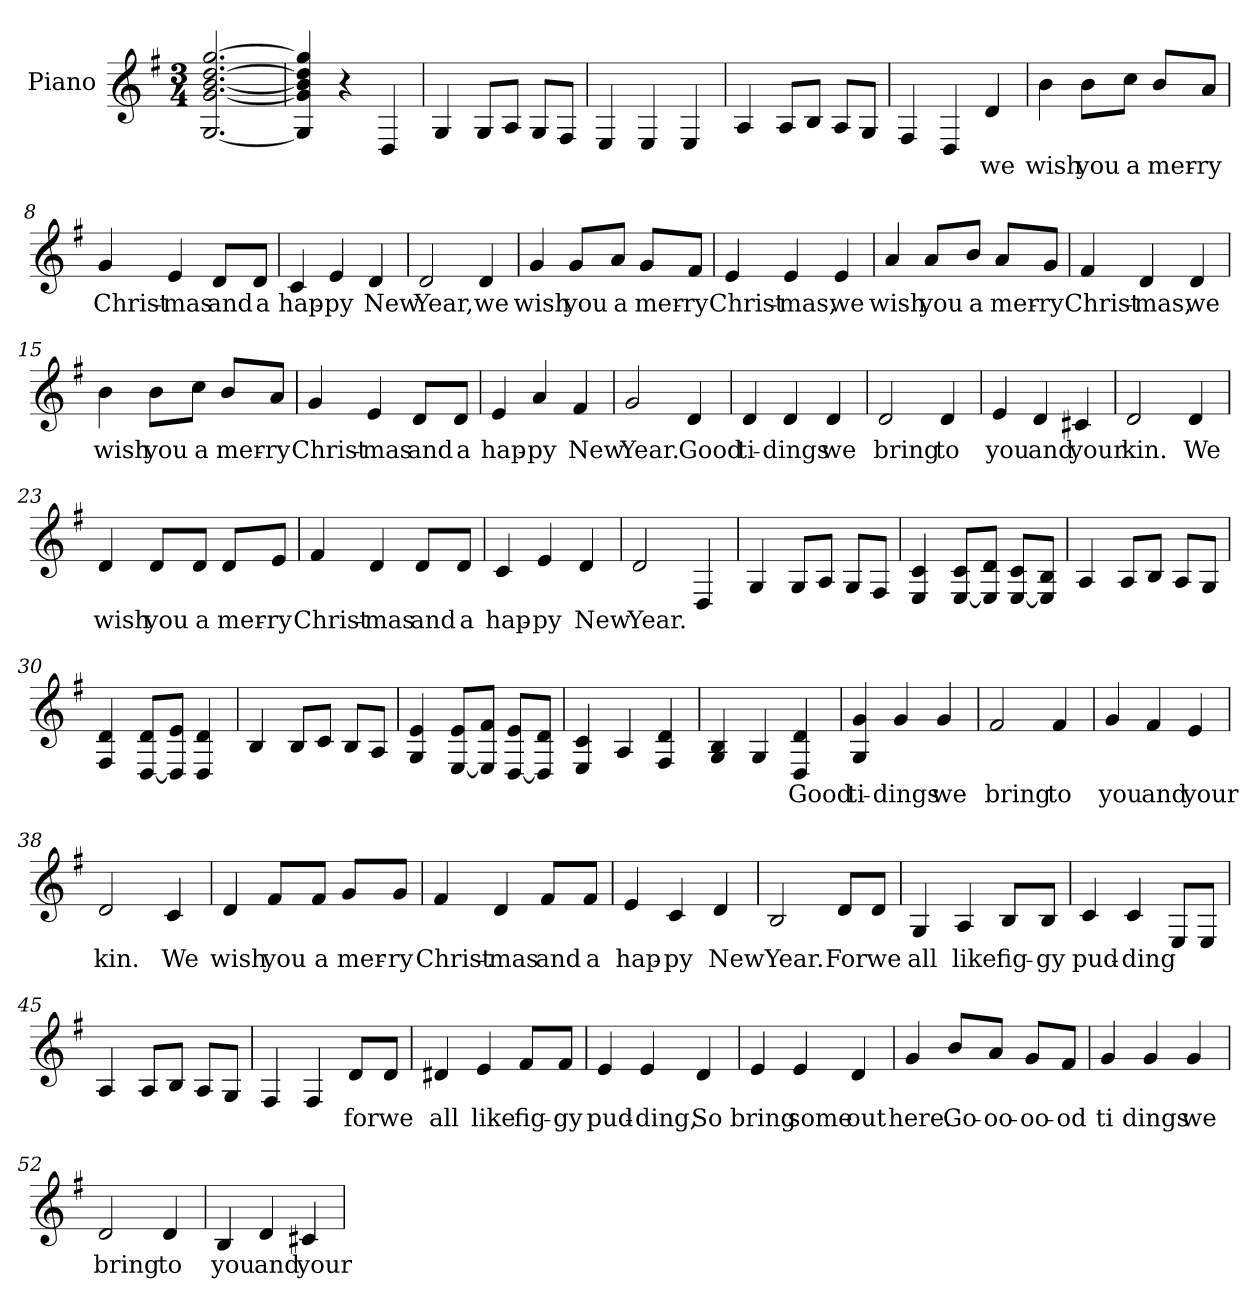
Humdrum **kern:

**kern	**text
*part1	*part1
*staff1	*staff1
*I"Piano	*
*I'Pno.	*
*clefG2	*
*k[f#]	*
*M3/4	*
=1	=1
[2.G/ [2.g/ [2.b/ [2.dd/ [2.gg/	.
=2	=2
4G/] 4g/] 4b/] 4dd/] 4gg/]	.
4r	.
4D/	.
=3	=3
4G/	.
8G/L	.
8A/J	.
8G/L	.
8F#/J	.
=4	=4
4E/	.
4E/	.
4E/	.
=5	=5
4A/	.
8A/L	.
8B/J	.
8A/L	.
8G/J	.
=6	=6
4F#/	.
4D/	.
4d/	we
=7	=7
4b\	wish
8b\L	you
8cc\J	a
8b/L	mer-
8a/J	-ry
!!LO:LB:g=z
=8	=8
4g/	Christ-
4e/	-mas
8d/L	and
8d/J	a
=9	=9
4c/	hap-
4e/	-py
4d/	New
=10	=10
2d/	Year,
4d/	we
=11	=11
4g/	wish
8g/L	you
8a/J	a
8g/L	mer-
8f#/J	-ry
=12	=12
4e/	Christ-
4e/	-mas,
4e/	we
=13	=13
4a/	wish
8a/L	you
8b/J	a
8a/L	mer-
8g/J	-ry
!!LO:LB:g=z
=14	=14
4f#/	Christ-
4d/	-mas,
4d/	we
=15	=15
4b\	wish
8b\L	you
8cc\J	a
8b/L	mer-
8a/J	-ry
=16	=16
4g/	Christ-
4e/	-mas
8d/L	and
8d/J	a
=17	=17
4e/	hap-
4a/	-py
4f#/	New
=18	=18
2g/	Year.
4d/	Good
=19	=19
4d/	ti-
4d/	-dings
4d/	we
!!LO:LB:g=z
=20	=20
2d/	bring
4d/	to
=21	=21
4e/	you
4d/	and
4c#X/	your
=22	=22
2d/	kin.
4d/	We
=23	=23
4d/	wish
8d/L	you
8d/J	a
8d/L	mer-
8e/J	-ry
=24	=24
4f#/	Christ-
4d/	-mas
8d/L	and
8d/J	a
=25	=25
4c/	hap-
4e/	-py
4d/	New
=26	=26
2d/	Year.
4D/	.
!!LO:LB:g=z
=27	=27
4G/	.
8G/L	.
8A/J	.
8G/L	.
8F#/J	.
=28	=28
4E/ 4c/	.
[8E/ 8c/L	.
8E/] 8d/J	.
[8E/ 8c/L	.
8E/] 8B/J	.
=29	=29
4A/	.
8A/L	.
8B/J	.
8A/L	.
8G/J	.
=30	=30
4F#/ 4d/	.
[8D/ 8d/L	.
8D/] 8e/J	.
4D/ 4d/	.
=31	=31
4B/	.
8B/L	.
8c/J	.
8B/L	.
8A/J	.
=32	=32
4G/ 4e/	.
[8E/ 8e/L	.
8E/] 8f#/J	.
[8D/ 8e/L	.
8D/] 8d/J	.
!!LO:LB:g=z
=33	=33
4E/ 4c/	.
4A/	.
4F#/ 4d/	.
=34	=34
4G/ 4B/	.
4G/	.
4D/ 4d/	Good
=35	=35
4G/ 4g/	ti-
4g/	-dings
4g/	we
=36	=36
2f#/	bring
4f#/	to
=37	=37
4g/	you
4f#/	and
4e/	your
=38	=38
2d/	kin.
4c/	We
=39	=39
4d/	wish
8f#/L	you
8f#/J	a
8g/L	mer-
8g/J	-ry
!!LO:LB:g=z
=40	=40
4f#/	Christ-
4d/	-mas
8f#/L	and
8f#/J	a
=41	=41
4e/	hap-
4c/	-py
4d/	New
=42	=42
2B/	Year.
8d/L	For
8d/J	we
=43	=43
4G/	all
4A/	like
8B/L	fig-
8B/J	-gy
=44	=44
4c/	pud-
4c/	-ding
8E/L	.
8E/J	.
=45	=45
4A/	.
8A/L	.
8B/J	.
8A/L	.
8G/J	.
!!LO:LB:g=z
=46	=46
4F#/	.
4F#/	.
8d/L	for
8d/J	we
=47	=47
4d#X/	all
4e/	like
8f#/L	fig-
8f#/J	-gy
=48	=48
4e/	pud-
4e/	-ding,
4d/	So
=49	=49
4e/	bring
4e/	some
4d/	out
=50	=50
4g/	here.
8b/L	Go-
8a/J	-oo-
8g/L	-oo-
8f#/J	-od
=51	=51
4g/	ti
4g/	dings
4g/	we
!!LO:LB:g=z
=52	=52
2d/	bring
4d/	to
=53	=53
4B/	you
4d/	and
4c#X/	your
=	=
*-	*-
